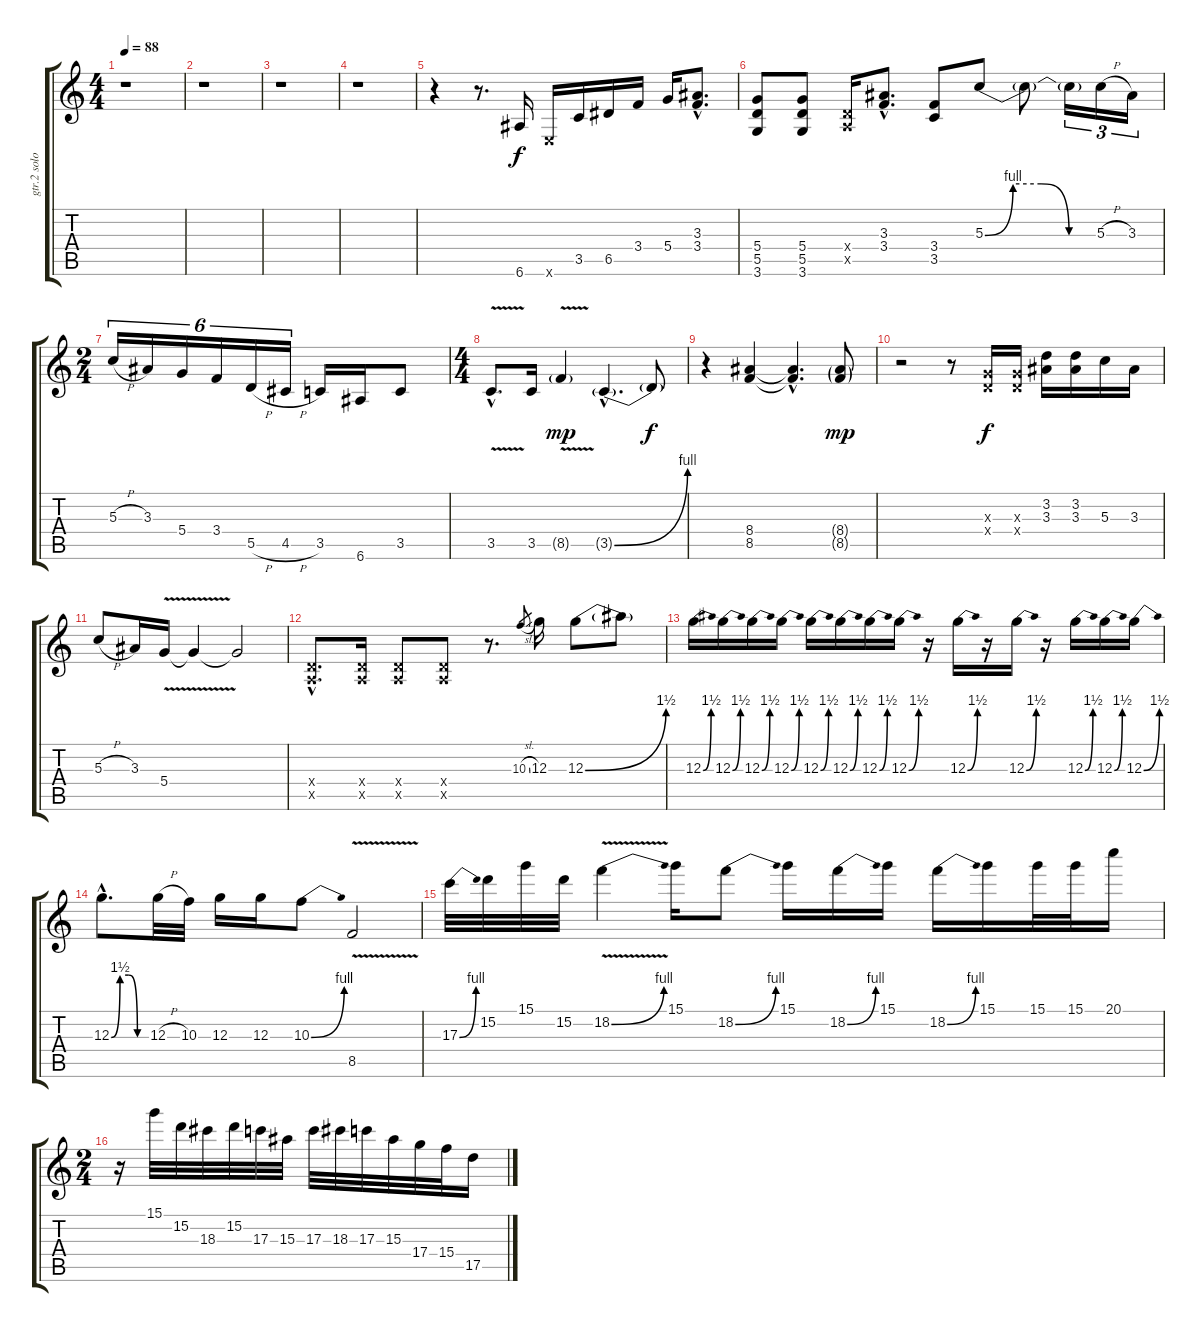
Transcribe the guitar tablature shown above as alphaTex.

\track ("gtr.2 solo" "gtr.2 solo") {instrument distortionguitar}
\staff {score tabs}
\tuning (E4 B3 G3 D3 A2 E2) {hide}
\ts (4 4)
\tempo 88
\clef g2
\ks c
r.1{dy f} |
r.1 |
r.1 |
r.1 |
r.4 r.8{d} 6.6.16 0.6{x}.16 3.5.16 6.5.16 3.4.16 5.4.16 (3.3{hac} 3.4{hac}).8{d} |
(5.4 5.5 3.6).8 (5.4 5.5 3.6).8 (0.4{x} 0.5{x}).16 (3.3{hac} 3.4{hac}).8{d} (3.4 3.5).8 5.3{be (custom 0 0 15 4 30 4 45 0 60 0)}.8 5.3{t}.8 5.3{t}.16{tu (3 2)} 5.3{h}.16{tu (3 2)} 3.3.16{tu (3 2)} |
\ts (2 4)
5.3{h}.16{tu (6 4)} 3.3.16{tu (6 4)} 5.4.16{tu (6 4)} 3.4.16{tu (6 4)} 5.5{h}.16{tu (6 4)} 4.5{h}.16{tu (6 4)} 3.5.16 6.6.16 3.5.8 |
\ts (4 4)
3.5{v hac}.8{d} 3.5.16 8.5{v g}.4{dy mp} 3.5{be (bend 0 0 60 4) g hac}.4{d} 3.5{t}.8{dy f} |
r.4 (8.4 8.5).4 (8.4{hac t} 8.5{hac t}).4{d} (8.4{g} 8.5{g}).8{dy mp} |
r.2 r.8 (0.3{x} 0.4{x}).16{dy f} (0.3{x} 0.4{x}).16 (3.2 3.3).16 (3.2 3.3).16 5.3.16 3.3.16 |
5.3{h}.8 3.3.16 5.4{v}.16 5.4{t}.4 5.4{t}.2 |
(0.4{hac x} 0.5{hac x}).8{d} (0.4{x} 0.5{x}).16 (0.4{x} 0.5{x}).8 (0.4{x} 0.5{x}).8 r.8{d} 10.3{sl}.8{gr} 12.3.16 12.3{be (bend 0 0 60 6)}.8 12.3{t}.8 |
12.3{be (bend 0 0 60 6)}.16 12.3{be (bend 0 0 60 6)}.16 12.3{be (bend 0 0 60 6)}.16 12.3{be (bend 0 0 60 6)}.16 12.3{be (bend 0 0 60 6)}.16 12.3{be (bend 0 0 60 6)}.16 12.3{be (bend 0 0 60 6)}.16 12.3{be (bend 0 0 60 6)}.16 r.16 12.3{be (bend 0 0 60 6)}.16 r.16 12.3{be (bend 0 0 60 6)}.16 r.16 12.3{be (bend 0 0 60 6)}.16 12.3{be (bend 0 0 60 6)}.16 12.3{be (bend 0 0 60 6)}.16 |
12.3{be (custom 0 0 15 6 30 6 45 0 60 0) hac}.8{d} 12.3{h}.32 10.3.32 12.3.16 12.3.16 10.3{be (bend 0 0 60 4)}.8 8.5{v}.2 |
17.3{be (bend 0 0 60 4)}.32 15.2.32 15.1.32 15.2.32 18.2{be (bend 0 0 60 4) v}.4 15.1.16 18.2{be (bend 0 0 60 4)}.8 15.1.16 18.2{be (bend 0 0 60 4)}.16 15.1.16 18.2{be (bend 0 0 60 4)}.16 15.1.16 15.1.32 15.1.32 20.1.16 |
\ts (2 4)
r.16 15.1.32 15.2.32 18.3.32 15.2.32 17.3.32 15.3.32 17.3.32 18.3.32 17.3.32 15.3.32 17.4.32 15.4.32 17.5.16
